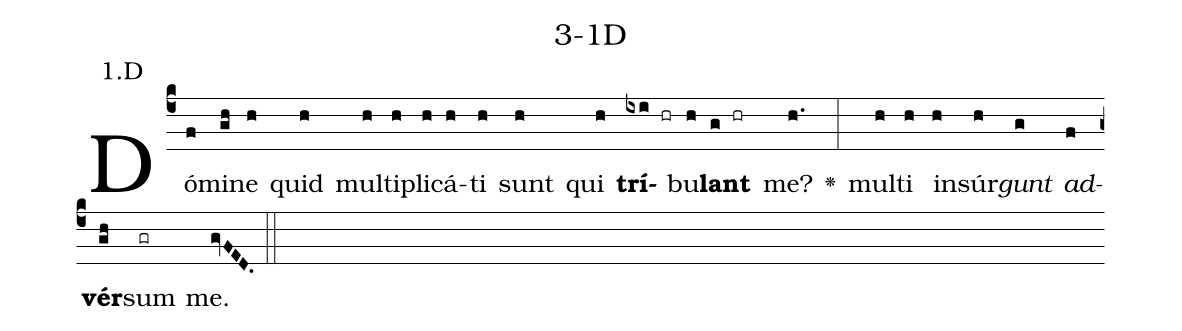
name: 3-1D;
annotation: 1.D;
%%
(c4)Dó(f)mi(gh)ne(h) quid(h) mul(h)ti(h)pli(h)cá(h)ti(h) sunt(h) qui(h) <b>trí</b>(ixi hr)bu(h)<b>lant</b>(g hr) me?(h.) <v>\greheightstar</v>(:) mul(h)ti(h) in(h)súr(h)<i>gunt</i>(g) <i>ad</i>(f)<b>vér</b>(gh)sum(gr) me.(gvFED.) (::)


%E(h) u(h) o(g) u(f) a(gh) e.(gvFED.) (::)
